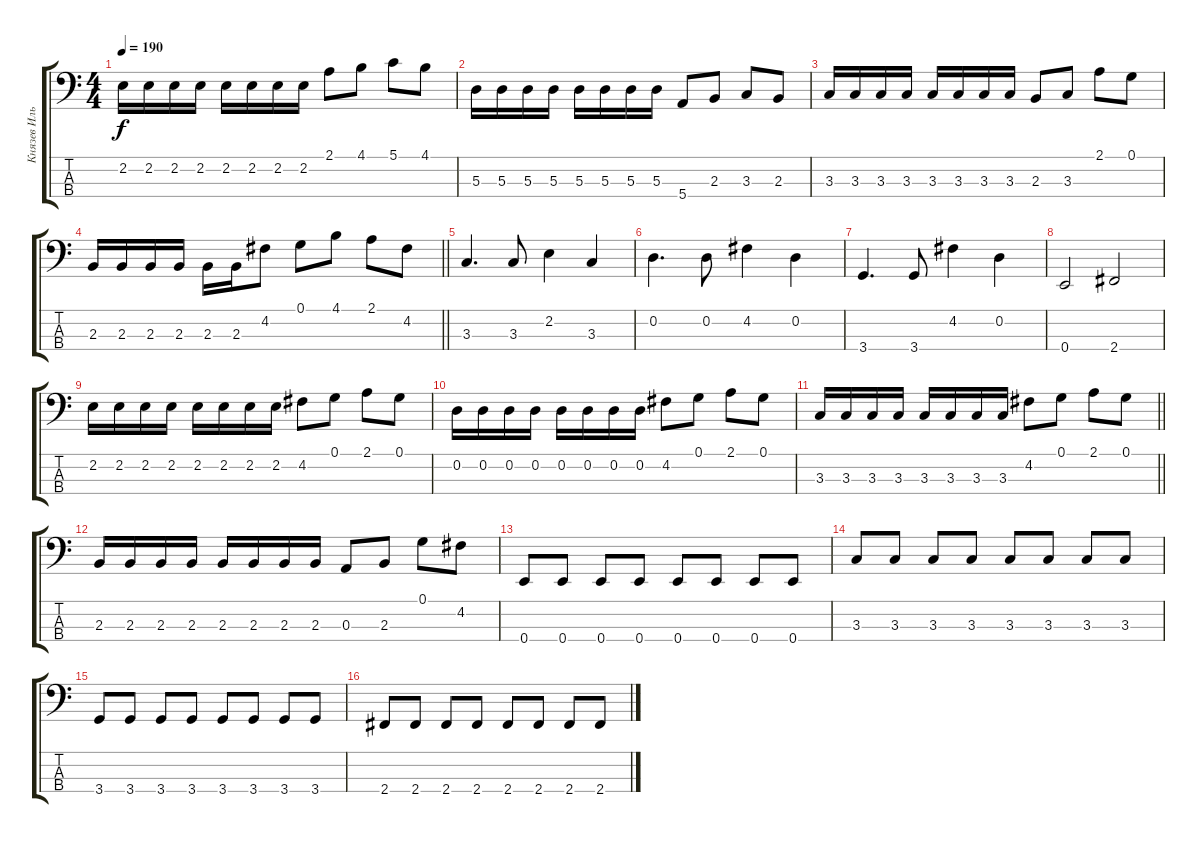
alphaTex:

\track ("Князев Илья" "Князев Иль") {instrument electricbasspick}
\staff {score tabs}
\tuning (G2 D2 A1 E1) {hide}
\ts (4 4)
\tempo 190
\clef f4
\ks c
2.2.16{dy f} 2.2.16 2.2.16 2.2.16 2.2.16 2.2.16 2.2.16 2.2.16 2.1.8 4.1.8 5.1.8 4.1.8 |
5.3.16 5.3.16 5.3.16 5.3.16 5.3.16 5.3.16 5.3.16 5.3.16 5.4.8 2.3.8 3.3.8 2.3.8 |
3.3.16 3.3.16 3.3.16 3.3.16 3.3.16 3.3.16 3.3.16 3.3.16 2.3.8 3.3.8 2.1.8 0.1.8 |
\barLineRight lightlight
2.3.16 2.3.16 2.3.16 2.3.16 2.3.16 2.3.16 4.2.8 0.1.8 4.1.8 2.1.8 4.2.8 |
3.3.4{d} 3.3.8 2.2.4 3.3.4 |
0.2.4{d} 0.2.8 4.2.4 0.2.4 |
3.4.4{d} 3.4.8 4.2.4 0.2.4 |
0.4.2 2.4.2 |
2.2.16 2.2.16 2.2.16 2.2.16 2.2.16 2.2.16 2.2.16 2.2.16 4.2.8 0.1.8 2.1.8 0.1.8 |
0.2.16 0.2.16 0.2.16 0.2.16 0.2.16 0.2.16 0.2.16 0.2.16 4.2.8 0.1.8 2.1.8 0.1.8 |
\barLineRight lightlight
3.3.16 3.3.16 3.3.16 3.3.16 3.3.16 3.3.16 3.3.16 3.3.16 4.2.8 0.1.8 2.1.8 0.1.8 |
2.3.16 2.3.16 2.3.16 2.3.16 2.3.16 2.3.16 2.3.16 2.3.16 0.3.8 2.3.8 0.1.8 4.2.8 |
0.4.8 0.4.8 0.4.8 0.4.8 0.4.8 0.4.8 0.4.8 0.4.8 |
3.3.8 3.3.8 3.3.8 3.3.8 3.3.8 3.3.8 3.3.8 3.3.8 |
3.4.8 3.4.8 3.4.8 3.4.8 3.4.8 3.4.8 3.4.8 3.4.8 |
2.4.8 2.4.8 2.4.8 2.4.8 2.4.8 2.4.8 2.4.8 2.4.8
